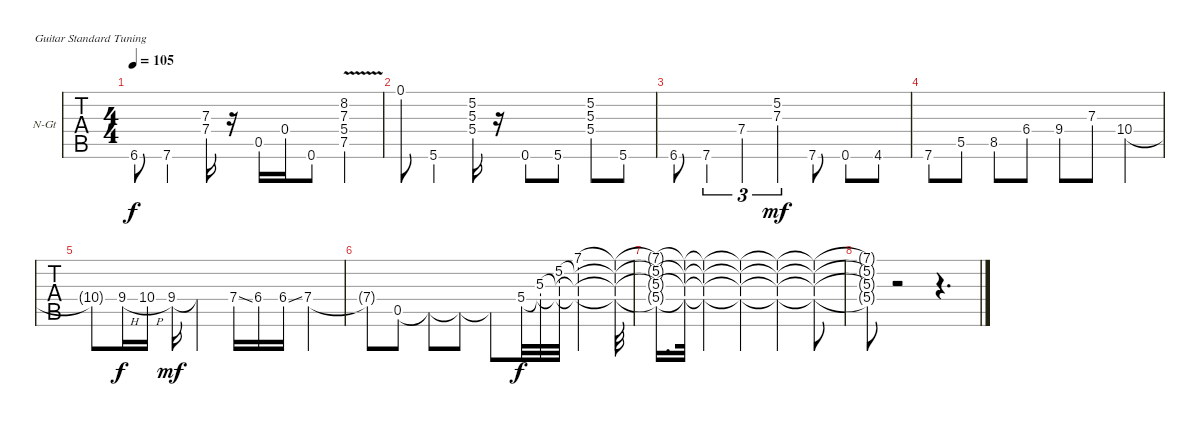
\defaultSystemsLayout 4
\bracketExtendMode groupsimilarinstruments
\firstSystemTrackNameOrientation horizontal
\otherSystemsTrackNameOrientation horizontal
\track ("Nylon Guitar" "N-Gt") {instrument acousticguitarnylon}
\staff {tabs}
\tuning (E4 B3 G3 D3 A2 E2)
\ts (4 4)
\tempo 105
\clef g2
\ks c
6.6.8{dy f} 7.6.4 (7.3 7.4).16 r.16 0.5.16 0.4.16 0.6.8 (8.2{v} 5.4{v} 7.3{v} 7.5{v}).4 |
0.1.8 5.6.4 (5.2 5.3 5.4).16 r.16 0.6.8 5.6.8 (5.2 5.3 5.4).8 5.6.8 |
6.6.8 7.6.4{tu (3 2)} 7.4.4{tu (3 2)} (5.2 7.3).4{tu (3 2) dy mf} 7.6.8 0.6.8 4.6.8 |
7.6.8 5.5.8 8.5.8 6.4.8 9.4.8 7.3.8 10.4.4 |
10.4{t}.8 9.4{h}.16{dy f} 10.4{h}.16 9.4.16{dy mf} 9.4{t}.4 7.4{ss}.16 6.4.16 6.4{ss}.16 7.4.4 |
7.4{t}.8 0.5.8 0.5{t}.8 0.5{t}.8 0.5{t}.8 5.4.32{dy f} (5.4{t} 5.3).32 (5.2 5.4{t} 5.3{t}).32 (7.1 5.2{t} 5.4{t} 5.3{t}).4 (7.1{t} 5.2{t} 5.4{t} 5.3{t}).32 |
(7.1{t} 5.2{t} 5.4{t} 5.3{t}).16{d} (7.1{t} 5.2{t} 5.4{t} 5.3{t}).32 (7.1{t} 5.2{t} 5.4{t} 5.3{t}).4 (7.1{t} 5.2{t} 5.4{t} 5.3{t}).4 (7.1{t} 5.2{t} 5.4{t} 5.3{t}).4 (7.1{t} 5.2{t} 5.4{t} 5.3{t}).8 |
(7.1{t} 5.2{t} 5.4{t} 5.3{t}).8 r.2 r.4{d}
